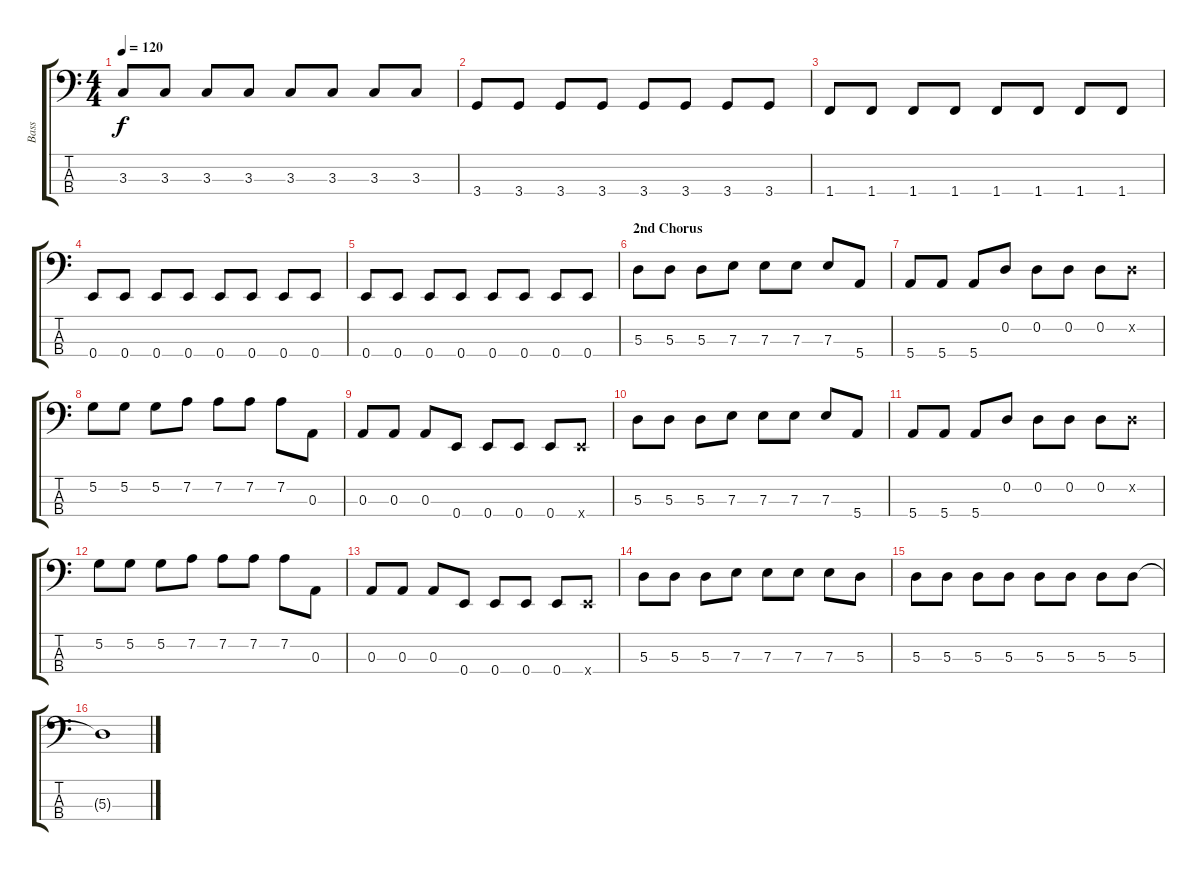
\track ("Bass" "Bass") {instrument electricbassfinger}
\staff {score tabs}
\tuning (G2 D2 A1 E1) {hide}
\ts (4 4)
\tempo 120
\clef f4
\ks c
3.3.8{dy f} 3.3.8 3.3.8 3.3.8 3.3.8 3.3.8 3.3.8 3.3.8 |
3.4.8 3.4.8 3.4.8 3.4.8 3.4.8 3.4.8 3.4.8 3.4.8 |
1.4.8 1.4.8 1.4.8 1.4.8 1.4.8 1.4.8 1.4.8 1.4.8 |
0.4.8 0.4.8 0.4.8 0.4.8 0.4.8 0.4.8 0.4.8 0.4.8 |
0.4.8 0.4.8 0.4.8 0.4.8 0.4.8 0.4.8 0.4.8 0.4.8 |
\section ("" "2nd Chorus")
5.3.8 5.3.8 5.3.8 7.3.8 7.3.8 7.3.8 7.3.8 5.4.8 |
5.4.8 5.4.8 5.4.8 0.2.8 0.2.8 0.2.8 0.2.8 0.2{x}.8 |
5.2.8 5.2.8 5.2.8 7.2.8 7.2.8 7.2.8 7.2.8 0.3.8 |
0.3.8 0.3.8 0.3.8 0.4.8 0.4.8 0.4.8 0.4.8 0.4{x}.8 |
5.3.8 5.3.8 5.3.8 7.3.8 7.3.8 7.3.8 7.3.8 5.4.8 |
5.4.8 5.4.8 5.4.8 0.2.8 0.2.8 0.2.8 0.2.8 0.2{x}.8 |
5.2.8 5.2.8 5.2.8 7.2.8 7.2.8 7.2.8 7.2.8 0.3.8 |
0.3.8 0.3.8 0.3.8 0.4.8 0.4.8 0.4.8 0.4.8 0.4{x}.8 |
5.3.8 5.3.8 5.3.8 7.3.8 7.3.8 7.3.8 7.3.8 5.3.8 |
5.3.8 5.3.8 5.3.8 5.3.8 5.3.8 5.3.8 5.3.8 5.3.8 |
5.3{t}.1
